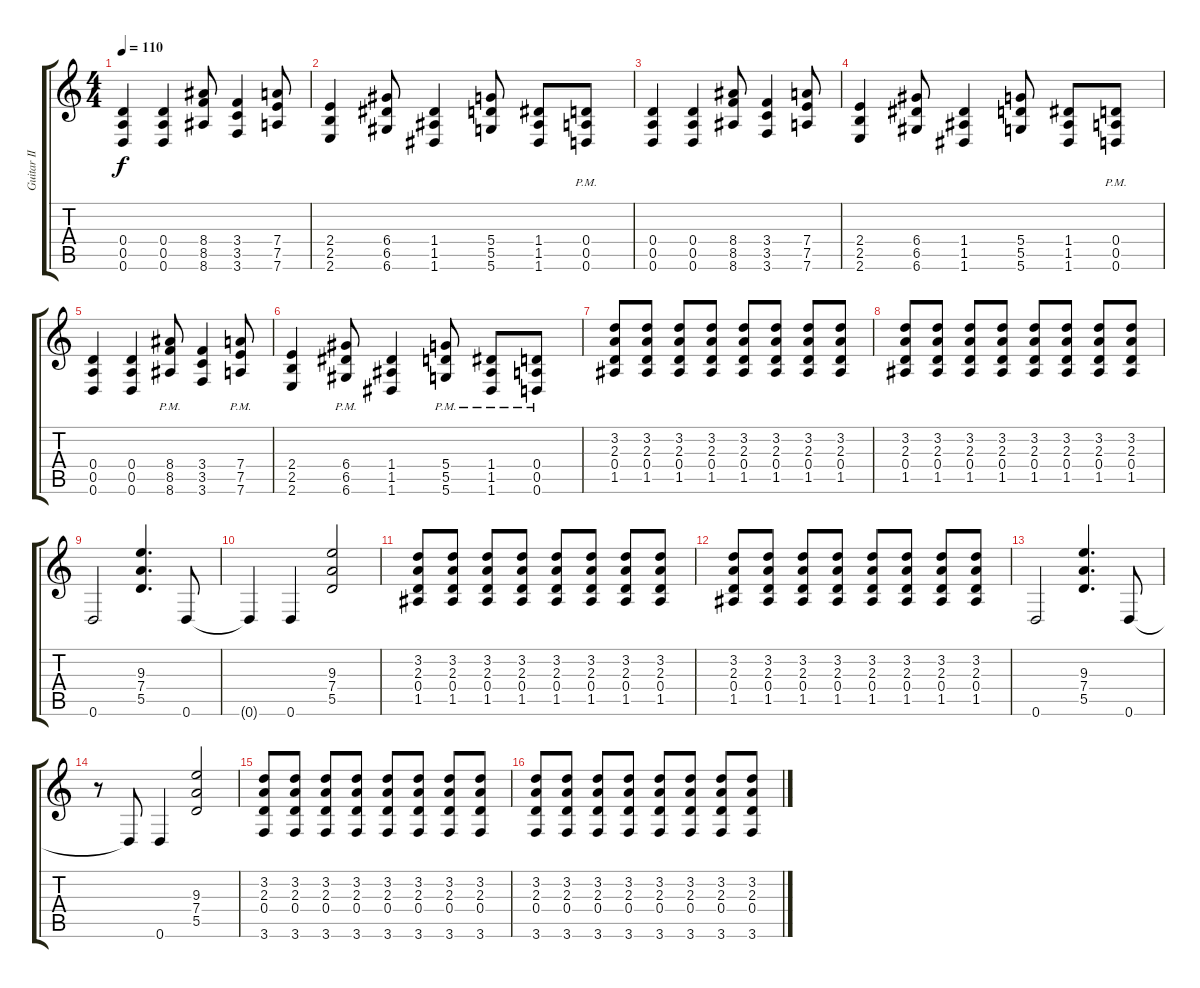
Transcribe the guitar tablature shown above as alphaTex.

\track ("Guitar II" "Guitar II") {instrument overdrivenguitar}
\staff {score tabs}
\tuning (D4 B3 G3 D3 A2 D2) {hide}
\ts (4 4)
\tempo 110
\clef g2
\ks c
(0.4 0.5 0.6).4{dy f} (0.4 0.5 0.6).4 (8.4 8.5 8.6).8 (3.4 3.5 3.6).4 (7.4 7.5 7.6).8 |
(2.4 2.5 2.6).4 (6.4 6.5 6.6).8 (1.4 1.5 1.6).4 (5.4 5.5 5.6).8 (1.4 1.5 1.6).8 (0.4{pm} 0.5{pm} 0.6{pm}).8 |
(0.4 0.5 0.6).4 (0.4 0.5 0.6).4 (8.4 8.5 8.6).8 (3.4 3.5 3.6).4 (7.4 7.5 7.6).8 |
(2.4 2.5 2.6).4 (6.4 6.5 6.6).8 (1.4 1.5 1.6).4 (5.4 5.5 5.6).8 (1.4 1.5 1.6).8 (0.4{pm} 0.5{pm} 0.6{pm}).8 |
(0.4 0.5 0.6).4 (0.4 0.5 0.6).4 (8.4{pm} 8.5{pm} 8.6{pm}).8 (3.4 3.5 3.6).4 (7.4{pm} 7.5{pm} 7.6{pm}).8 |
(2.4 2.5 2.6).4 (6.4{pm} 6.5{pm} 6.6{pm}).8 (1.4 1.5 1.6).4 (5.4{pm} 5.5{pm} 5.6{pm}).8 (1.4{pm} 1.5{pm} 1.6{pm}).8 (0.4{pm} 0.5{pm} 0.6{pm}).8 |
(3.2 2.3 0.4 1.5).8 (3.2 2.3 0.4 1.5).8 (3.2 2.3 0.4 1.5).8 (3.2 2.3 0.4 1.5).8 (3.2 2.3 0.4 1.5).8 (3.2 2.3 0.4 1.5).8 (3.2 2.3 0.4 1.5).8 (3.2 2.3 0.4 1.5).8 |
(3.2 2.3 0.4 1.5).8 (3.2 2.3 0.4 1.5).8 (3.2 2.3 0.4 1.5).8 (3.2 2.3 0.4 1.5).8 (3.2 2.3 0.4 1.5).8 (3.2 2.3 0.4 1.5).8 (3.2 2.3 0.4 1.5).8 (3.2 2.3 0.4 1.5).8 |
0.6.2 (9.3 7.4 5.5).4{d} 0.6.8 |
0.6{t}.4 0.6.4 (9.3 7.4 5.5).2 |
(3.2 2.3 0.4 1.5).8 (3.2 2.3 0.4 1.5).8 (3.2 2.3 0.4 1.5).8 (3.2 2.3 0.4 1.5).8 (3.2 2.3 0.4 1.5).8 (3.2 2.3 0.4 1.5).8 (3.2 2.3 0.4 1.5).8 (3.2 2.3 0.4 1.5).8 |
(3.2 2.3 0.4 1.5).8 (3.2 2.3 0.4 1.5).8 (3.2 2.3 0.4 1.5).8 (3.2 2.3 0.4 1.5).8 (3.2 2.3 0.4 1.5).8 (3.2 2.3 0.4 1.5).8 (3.2 2.3 0.4 1.5).8 (3.2 2.3 0.4 1.5).8 |
0.6.2 (9.3 7.4 5.5).4{d} 0.6.8 |
r.8 0.6{t}.8 0.6.4 (9.3 7.4 5.5).2 |
(3.2 2.3 0.4 3.6).8 (3.2 2.3 0.4 3.6).8 (3.2 2.3 0.4 3.6).8 (3.2 2.3 0.4 3.6).8 (3.2 2.3 0.4 3.6).8 (3.2 2.3 0.4 3.6).8 (3.2 2.3 0.4 3.6).8 (3.2 2.3 0.4 3.6).8 |
(3.2 2.3 0.4 3.6).8 (3.2 2.3 0.4 3.6).8 (3.2 2.3 0.4 3.6).8 (3.2 2.3 0.4 3.6).8 (3.2 2.3 0.4 3.6).8 (3.2 2.3 0.4 3.6).8 (3.2 2.3 0.4 3.6).8 (3.2 2.3 0.4 3.6).8
